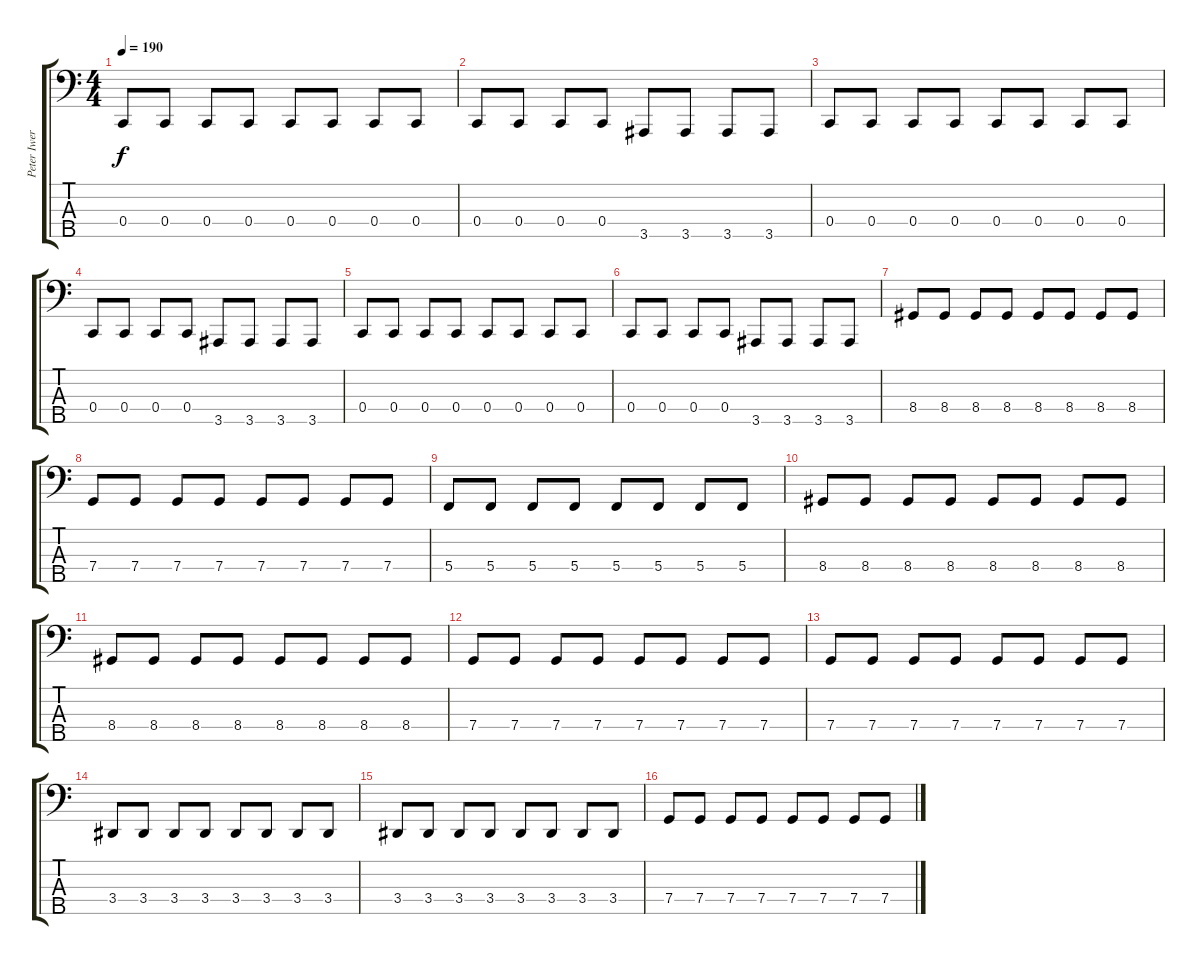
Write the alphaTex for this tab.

\track ("Peter Iwers" "Peter Iwer") {instrument electricbassfinger}
\staff {score tabs}
\tuning (E2 Bb1 F1 C1 G0) {hide}
\ts (4 4)
\tempo 190
\clef f4
\ks c
0.4.8{dy f} 0.4.8 0.4.8 0.4.8 0.4.8 0.4.8 0.4.8 0.4.8 |
0.4.8 0.4.8 0.4.8 0.4.8 3.5.8 3.5.8 3.5.8 3.5.8 |
0.4.8 0.4.8 0.4.8 0.4.8 0.4.8 0.4.8 0.4.8 0.4.8 |
0.4.8 0.4.8 0.4.8 0.4.8 3.5.8 3.5.8 3.5.8 3.5.8 |
0.4.8 0.4.8 0.4.8 0.4.8 0.4.8 0.4.8 0.4.8 0.4.8 |
0.4.8 0.4.8 0.4.8 0.4.8 3.5.8 3.5.8 3.5.8 3.5.8 |
8.4.8 8.4.8 8.4.8 8.4.8 8.4.8 8.4.8 8.4.8 8.4.8 |
7.4.8 7.4.8 7.4.8 7.4.8 7.4.8 7.4.8 7.4.8 7.4.8 |
5.4.8 5.4.8 5.4.8 5.4.8 5.4.8 5.4.8 5.4.8 5.4.8 |
8.4.8 8.4.8 8.4.8 8.4.8 8.4.8 8.4.8 8.4.8 8.4.8 |
8.4.8 8.4.8 8.4.8 8.4.8 8.4.8 8.4.8 8.4.8 8.4.8 |
7.4.8 7.4.8 7.4.8 7.4.8 7.4.8 7.4.8 7.4.8 7.4.8 |
7.4.8 7.4.8 7.4.8 7.4.8 7.4.8 7.4.8 7.4.8 7.4.8 |
3.4.8 3.4.8 3.4.8 3.4.8 3.4.8 3.4.8 3.4.8 3.4.8 |
3.4.8 3.4.8 3.4.8 3.4.8 3.4.8 3.4.8 3.4.8 3.4.8 |
7.4.8 7.4.8 7.4.8 7.4.8 7.4.8 7.4.8 7.4.8 7.4.8
